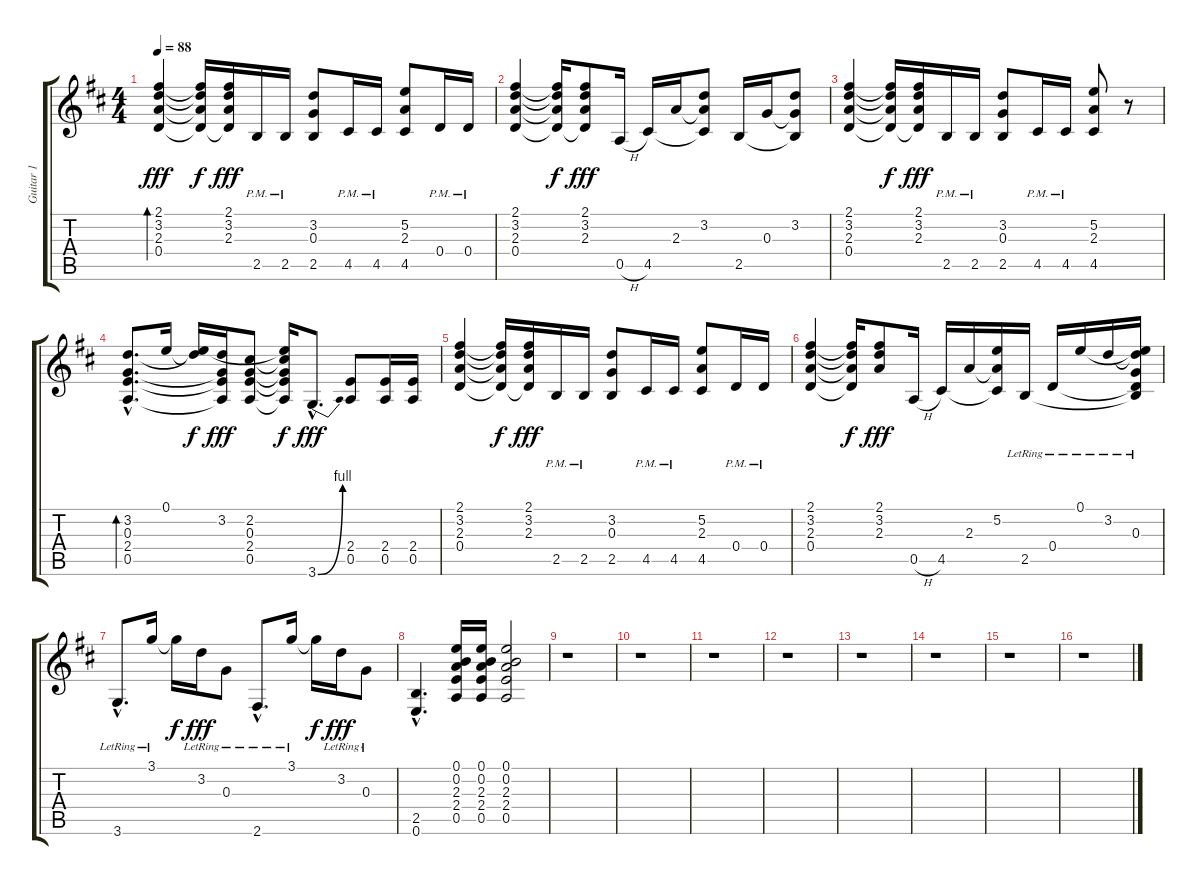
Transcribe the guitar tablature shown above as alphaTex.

\track ("Guitar 1" "Guitar 1") {instrument acousticguitarsteel}
\staff {score tabs}
\tuning (E4 B3 G3 D3 A2 E2) {hide}
\ts (4 4)
\tempo 88
\clef g2
\ks d
(2.1 3.2 2.3 0.4).4{bd 240 dy fff balance 0} (2.1{t} 3.2{t} 2.3{t} 0.4{t}).16{dy f} (2.1 3.2 2.3 0.4{t}).16{dy fff} 2.5{pm}.16 2.5{pm}.16 (3.2 0.3 2.5).8 4.5{pm}.16 4.5{pm}.16 (5.2 2.3 4.5).8 0.4{pm}.16 0.4{pm}.16 |
(2.1 3.2 2.3 0.4).4 (2.1{t} 3.2{t} 2.3{t} 0.4{t}).16{dy f} (2.1 3.2 2.3 0.4{t}).8{dy fff} 0.5{h}.16 4.5.16 2.3.16 (3.2 2.3{t} 4.5{t}).8 2.5.16 0.3.16 (3.2 0.3{t} 2.5{t}).8 |
(2.1 3.2 2.3 0.4).4 (2.1{t} 3.2{t} 2.3{t} 0.4{t}).16{dy f} (2.1 3.2 2.3 0.4{t}).16{dy fff} 2.5{pm}.16 2.5{pm}.16 (3.2 0.3 2.5).8 4.5{pm}.16 4.5{pm}.16 (5.2 2.3 4.5).8 r.8 |
(3.2{hac} 0.3{hac} 2.4{hac} 0.5{hac}).8{d bd 240} 0.1.16 (0.1{t} 3.2{t}).16{dy f} (3.2 0.3{t} 2.4{t} 0.5{t}).16{dy fff} (2.2 0.3 2.4 0.5).8 (0.1{t} 2.2{t} 0.3{t} 2.4{t} 0.5{t}).16{dy f} 3.6{be (bend 0 0 60 4) hac}.8{d dy fff} (2.4 0.5).8 (2.4 0.5).16 (2.4 0.5).16 |
(2.1 3.2 2.3 0.4).4 (2.1{t} 3.2{t} 2.3{t} 0.4{t}).16{dy f} (2.1 3.2 2.3 0.4{t}).16{dy fff} 2.5{pm}.16 2.5{pm}.16 (3.2 0.3 2.5).8 4.5{pm}.16 4.5{pm}.16 (5.2 2.3 4.5).8 0.4{pm}.16 0.4{pm}.16 |
(2.1 3.2 2.3 0.4).4 (2.1{t} 3.2{t} 2.3{t} 0.4{t}).16{dy f} (2.1 3.2 2.3).8{dy fff} 0.5{h}.16 4.5.16 2.3.16 (5.2 2.3{t} 4.5{t}).16 2.5{lr}.16 0.4{lr}.16 0.1{lr}.16 3.2{lr}.16 (0.1{t} 3.2{t} 0.3{lr} 0.4{t} 2.5{t}).16 |
3.6{hac lr}.8{d} 3.1{lr}.16 3.1{t}.16{dy f} 3.2{lr}.16{dy fff} 0.3{lr}.8 2.6{hac lr}.8{d} 3.1{lr}.16 3.1{t}.16{dy f} 3.2{lr}.16{dy fff} 0.3{lr}.8 |
(2.5{hac} 0.6{hac}).4{d} (0.1 0.2 2.3 2.4 0.5).16 (0.1 0.2 2.3 2.4 0.5).16 (0.1 0.2 2.3 2.4 0.5).2 |
r.1 |
r.1 |
r.1 |
r.1 |
r.1 |
r.1 |
r.1 |
r.1
